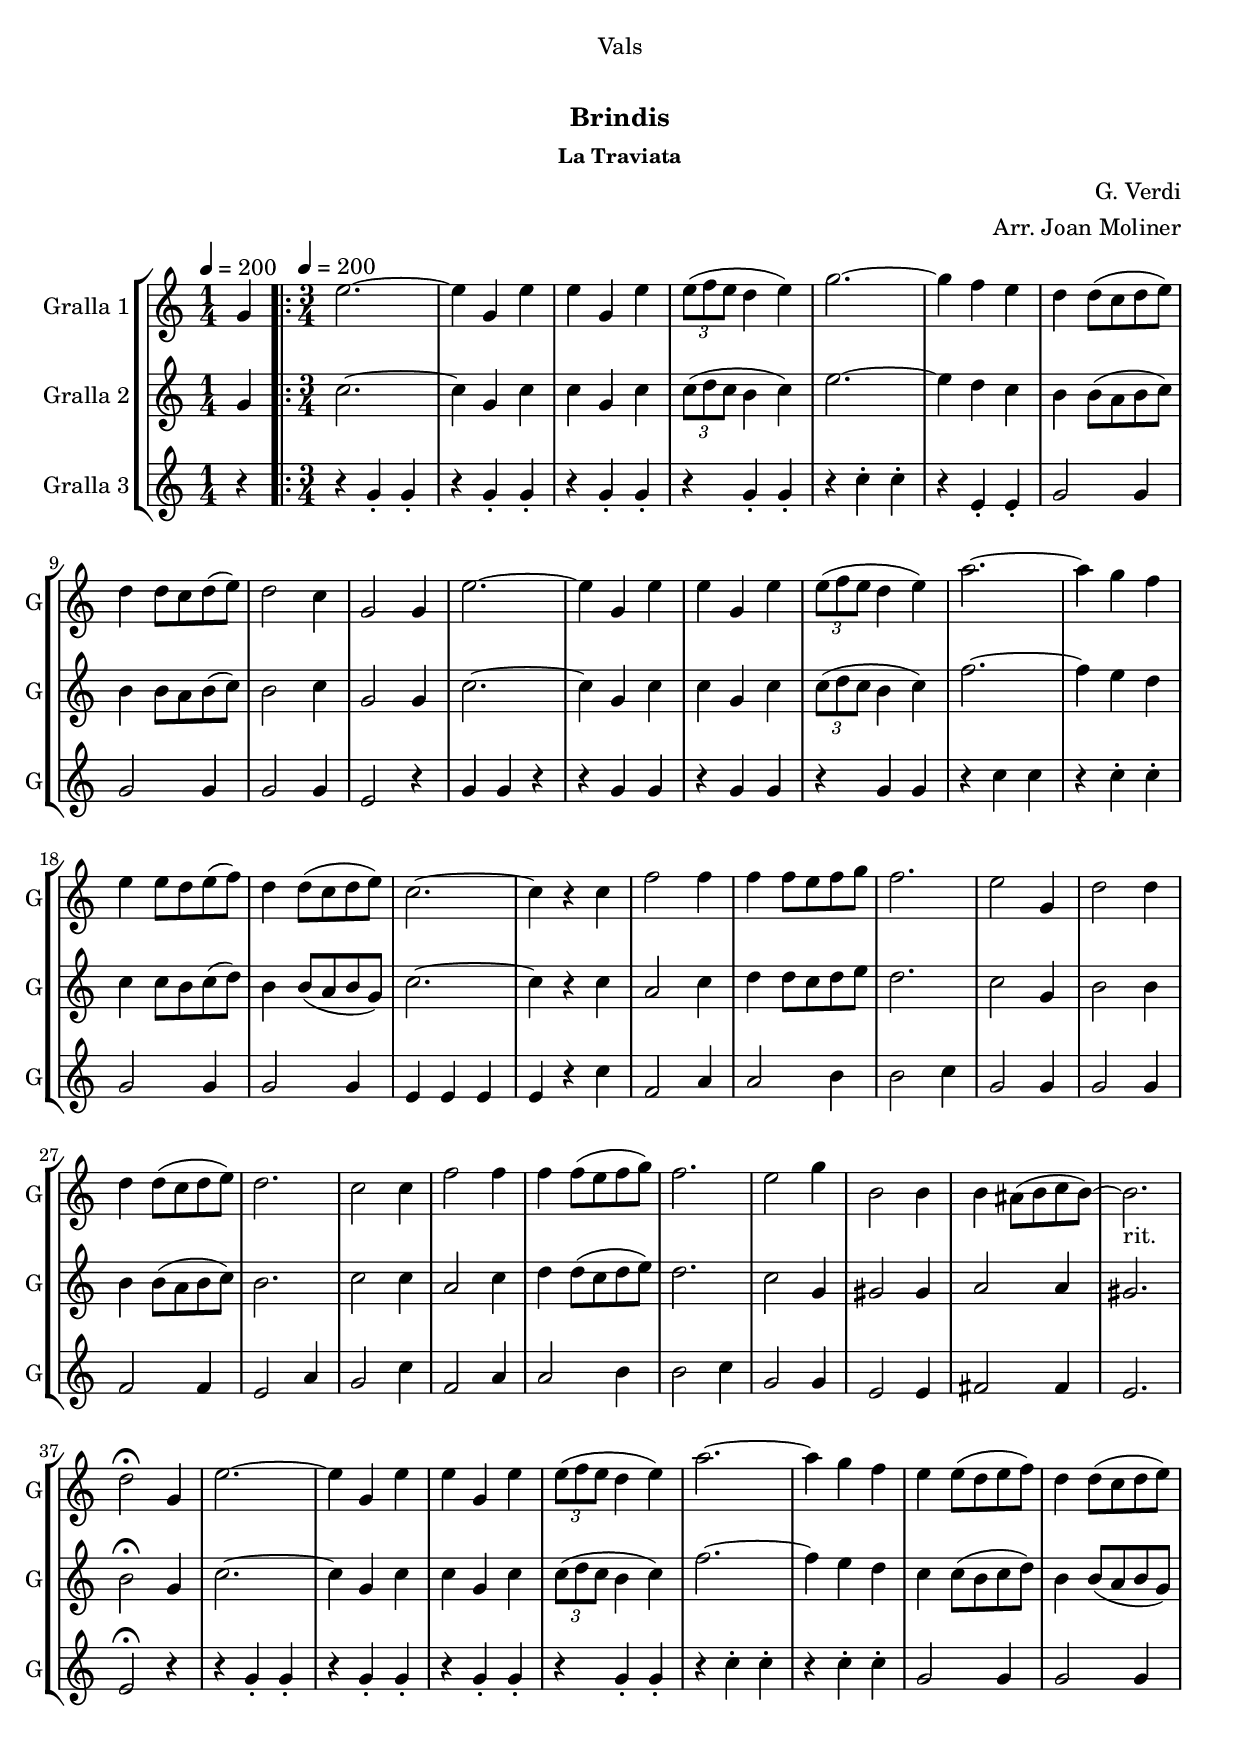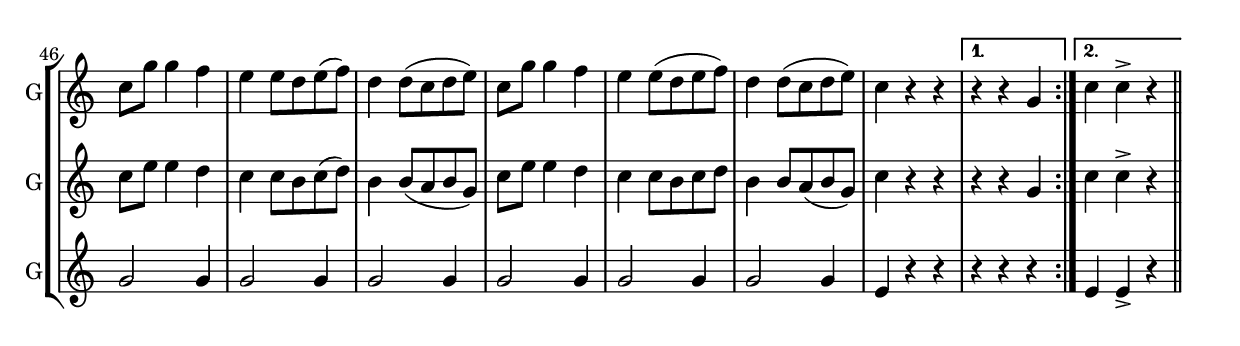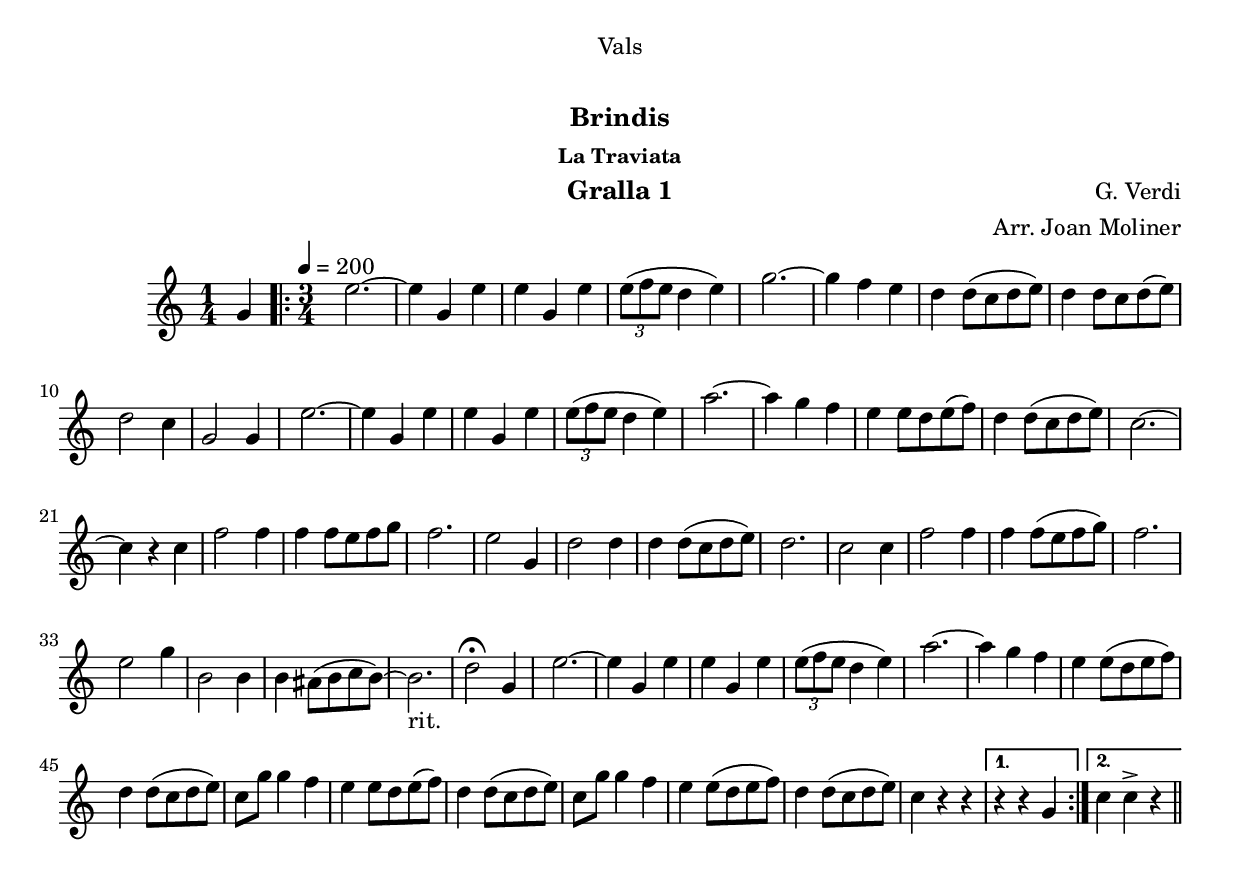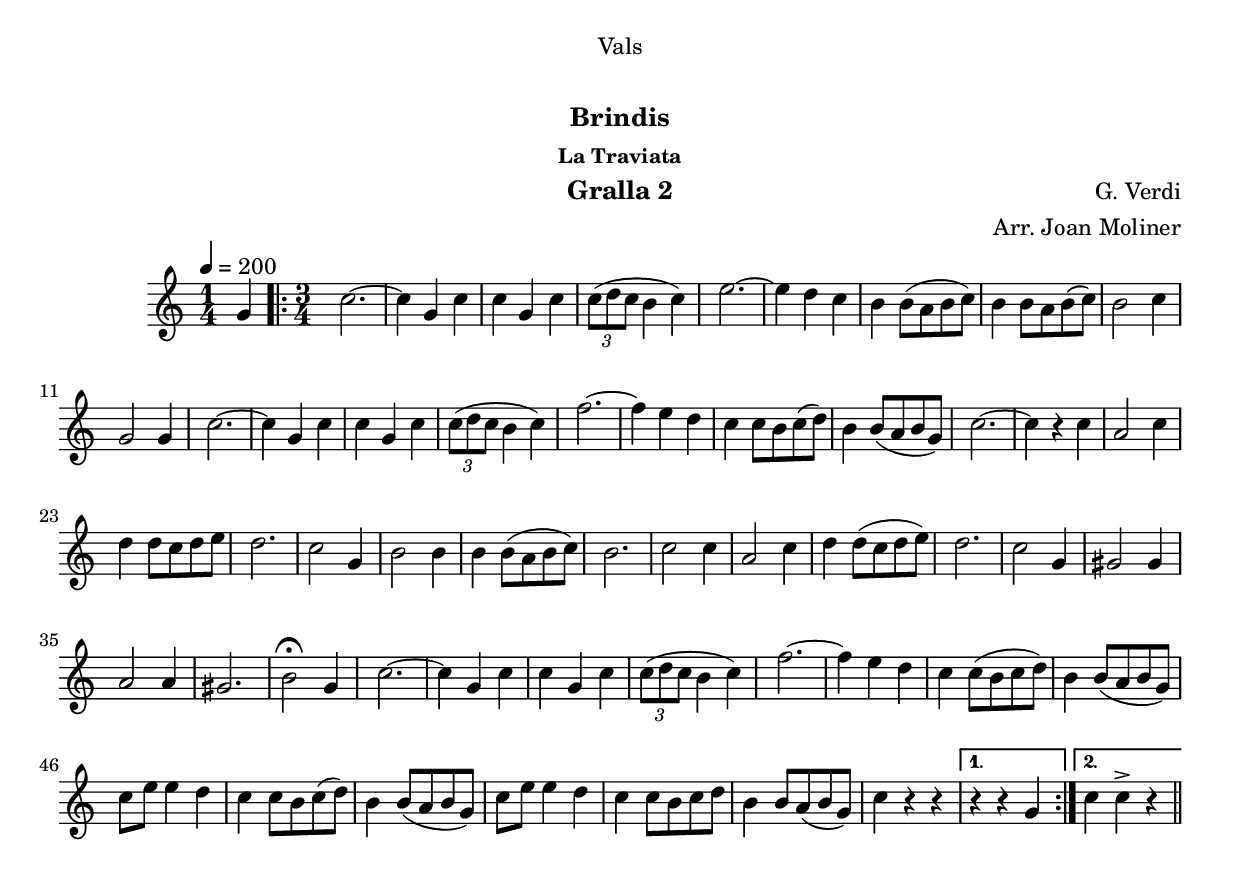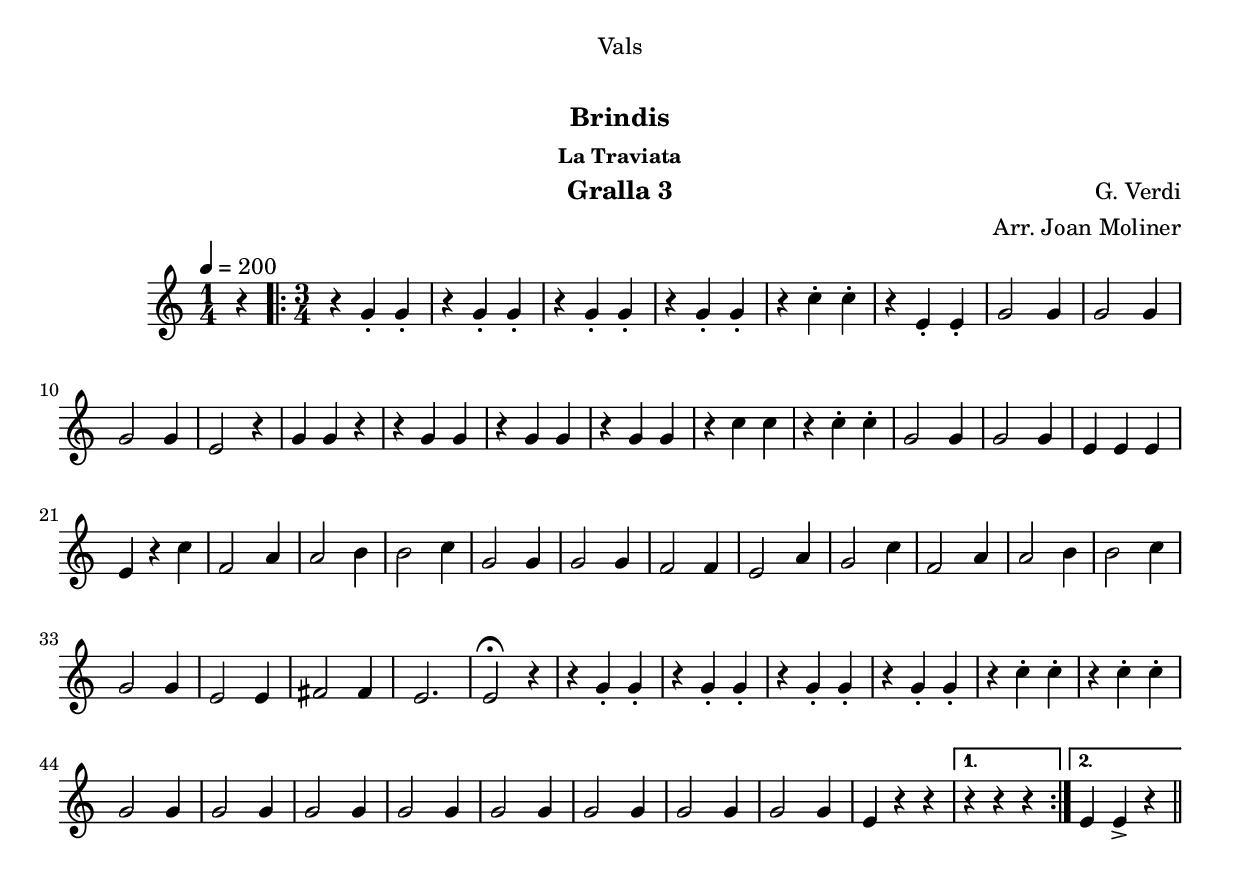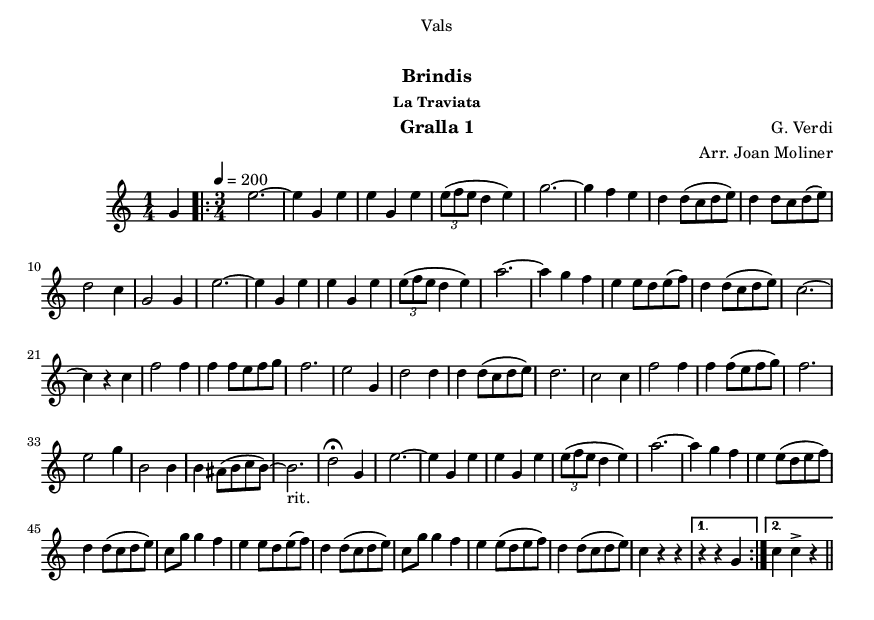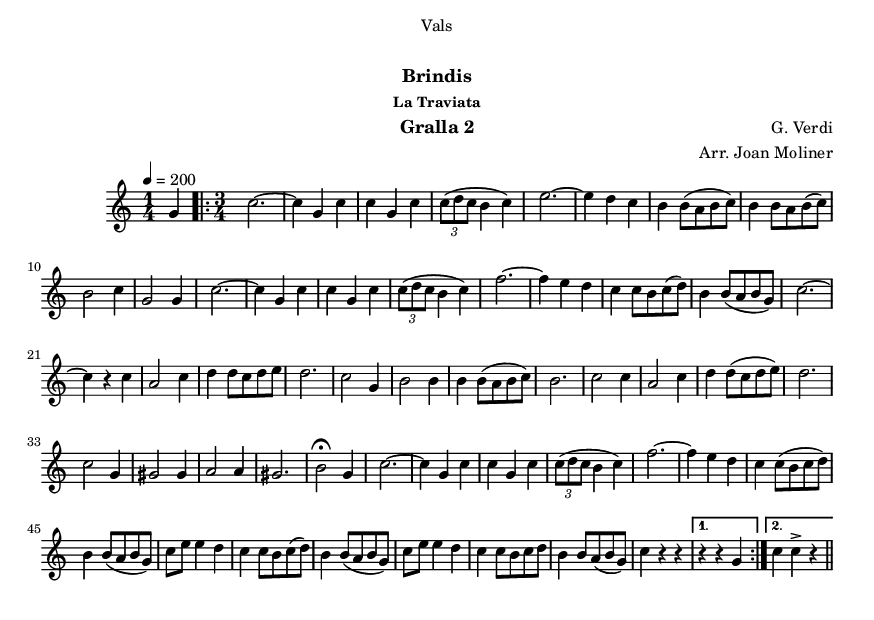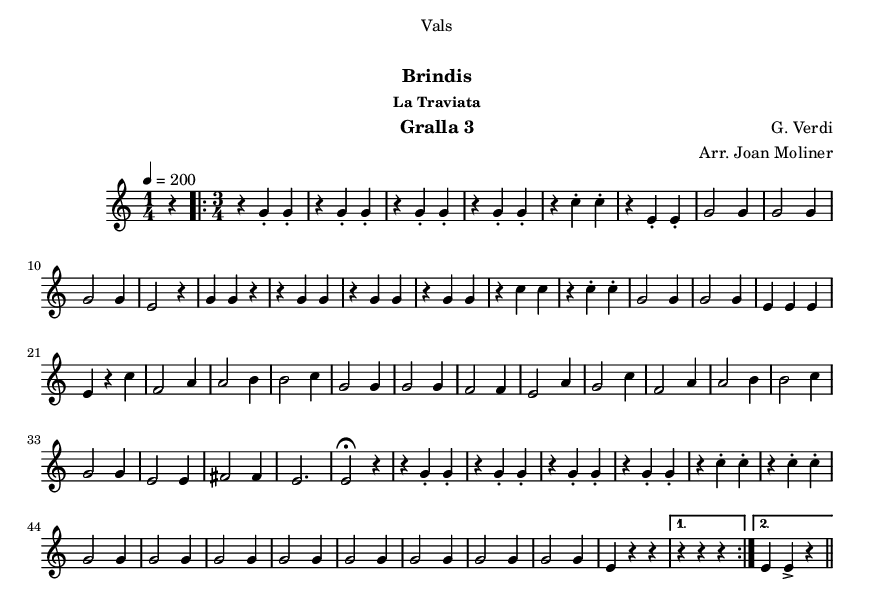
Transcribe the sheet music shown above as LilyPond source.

\version "2.16.0"

\header {
  dedication="Vals"
  title="  "
  subtitle="Brindis"
  subsubtitle="La Traviata"
  poet=""
  meter=""
  piece=""
  composer="G. Verdi"
  arranger="Arr. Joan Moliner"
  opus=""
  instrument=""
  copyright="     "
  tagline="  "
}

liniaroAa =
\relative g'
{
  \clef treble
  \key c \major
  \time 1/4
  g4 \tempo 4 = 200  |
  \time 3/4   \repeat volta 2 { e'2. ~  |
  e4 g, e'  |
  e4 g, e'  |
  %05
  \times 2/3 { e8 ( f e } d4 e )  |
  g2. ~  |
  g4 f e  |
  d4 d8 ( c d e )  |
  d4 d8 c d ( e )  |
  %10
  d2 c4  |
  g2 g4  |
  e'2. ~  |
  e4 g, e'  |
  e4 g, e'  |
  %15
  \times 2/3 { e8 ( f e } d4 e )   |
  a2. ~  |
  a4 g f  |
  e4 e8 d e ( f )  |
  d4 d8 ( c d e )  |
  %20
  c2. ~  |
  c4 r c  |
  f2 f4  |
  f4 f8 e f g  |
  f2.  |
  %25
  e2 g,4  |
  d'2 d4  |
  d4 d8 ( c d e )  |
  d2.  |
  c2 c4  |
  %30
  f2 f4  |
  f4 f8 ( e f g )  |
  f2.  |
  e2 g4  |
  b,2 b4  |
  %35
  b4 ais8 ( b c b ~ )  |
  b2. _"rit."  |
  d2 \fermata g,4  |
  e'2. ~  |
  e4 g, e'  |
  %40
  e4 g, e'  |
  \times 2/3 { e8 ( f e } d4 e )  |
  a2. ~  |
  a4 g f  |
  e4 e8 ( d e f )  |
  %45
  d4 d8 ( c d e )  |
  c8 g' g4 f  |
  e4 e8 d e ( f )  |
  d4 d8 ( c d e )  |
  c8 g' g4 f  |
  %50
  e4 e8 ( d e f )  |
  d4 d8 ( c d e )  |
  c4 r r }
  \alternative { { r4 r g }
  { c4 c-> r } } \bar "||"
}

liniaroAb =
\relative g'
{
  \tempo 4 = 200
  \clef treble
  \key c \major
  \time 1/4
  g4  |
  \time 3/4   \repeat volta 2 { c2. ~  |
  c4 g c  |
  c4 g c  |
  %05
  \times 2/3 { c8 ( d c } b4 c )  |
  e2. ~  |
  e4 d c  |
  b4 b8 ( a b c )  |
  b4 b8 a b ( c )  |
  %10
  b2 c4  |
  g2 g4  |
  c2. ~  |
  c4 g c  |
  c4 g c  |
  %15
  \times 2/3 { c8 ( d c } b4 c )   |
  f2. ~  |
  f4 e d  |
  c4 c8 b c ( d )  |
  b4 b8 ( a b g )  |
  %20
  c2. ~  |
  c4 r c  |
  a2 c4  |
  d4 d8 c d e  |
  d2.  |
  %25
  c2 g4  |
  b2 b4  |
  b4 b8 ( a b c )  |
  b2.  |
  c2 c4  |
  %30
  a2 c4  |
  d4 d8 ( c d e )  |
  d2.  |
  c2 g4  |
  gis2 gis4  |
  %35
  a2 a4  |
  gis2.   |
  b2 \fermata g4  |
  c2. ~  |
  c4 g c  |
  %40
  c4 g c  |
  \times 2/3 { c8 ( d c } b4 c )  |
  f2. ~  |
  f4 e d  |
  c4 c8 ( b c d )  |
  %45
  b4 b8 ( a b g )  |
  c8 e e4 d  |
  c4 c8 b c ( d )  |
  b4 b8 ( a b g )  |
  c8 e e4 d  |
  %50
  c4 c8 b c d  |
  b4 b8 a ( b g )  |
  c4 r r }
  \alternative { { r4 r g }
  { c4 c-> r } } \bar "||"
}

liniaroAc =
\relative g'
{
  \tempo 4 = 200
  \clef treble
  \key c \major
  \time 1/4
  r4  |
  \time 3/4   \repeat volta 2 { r4 g-. g-.  |
  r4 g-. g-.  |
  r4 g-. g-.  |
  %05
  r4 g-. g-.  |
  r4 c-. c-.  |
  r4 e,-. e-.  |
  g2 g4  |
  g2 g4  |
  %10
  g2 g4  |
  e2 r4  |
  g4 g r4  | % kompletite
  r4 g g  |
  r4 g g  |
  %15
  r4 g g  |
  r4 c c  |
  r4 c-. c-.  |
  g2 g4  |
  g2 g4  |
  %20
  e4 e e  |
  e4 r c'  |
  f,2 a4  |
  a2 b4  |
  b2 c4  |
  %25
  g2 g4  |
  g2 g4  |
  f2 f4  |
  e2 a4  |
  g2 c4  |
  %30
  f,2 a4  |
  a2 b4  |
  b2 c4  |
  g2 g4  |
  e2 e4  |
  %35
  fis2 fis4  |
  e2.   |
  e2 \fermata r4  |
  r4 g-. g-.  |
  r4 g-. g-.  |
  %40
  r4 g-. g-.  |
  r4 g-. g-.  |
  r4 c-. c-.  |
  r4 c-. c-.  |
  g2 g4  |
  %45
  g2 g4  |
  g2 g4  |
  g2 g4  |
  g2 g4  |
  g2 g4  |
  %50
  g2 g4  |
  g2 g4  |
  e4 r r }
  \alternative { { r4 r r }
  { e4 e-> r } } \bar "||"
}

\book {

\paper {
  print-page-number = false
}

\bookpart {
  \score {
    \new StaffGroup {
      \override Score.RehearsalMark #'self-alignment-X = #LEFT
      <<
        \new Staff \with {instrumentName = #"Gralla 1" shortInstrumentName = #"G"} \liniaroAa
        \new Staff \with {instrumentName = #"Gralla 2" shortInstrumentName = #"G"} \liniaroAb
        \new Staff \with {instrumentName = #"Gralla 3" shortInstrumentName = #"G"} \liniaroAc
      >>
    }
    \layout {}
  }\score { \unfoldRepeats
    \new StaffGroup {
      \override Score.RehearsalMark #'self-alignment-X = #LEFT
      <<
        \new Staff \with {instrumentName = #"Gralla 1" shortInstrumentName = #"G"} \liniaroAa
        \new Staff \with {instrumentName = #"Gralla 2" shortInstrumentName = #"G"} \liniaroAb
        \new Staff \with {instrumentName = #"Gralla 3" shortInstrumentName = #"G"} \liniaroAc
      >>
    }
    \midi {}
  }
}

\bookpart {
  \header {instrument="Gralla 1"}
  \score {
    \new StaffGroup {
      \override Score.RehearsalMark #'self-alignment-X = #LEFT
      <<
        \new Staff \liniaroAa
      >>
    }
    \layout {}
  }\score { \unfoldRepeats
    \new StaffGroup {
      \override Score.RehearsalMark #'self-alignment-X = #LEFT
      <<
        \new Staff \liniaroAa
      >>
    }
    \midi {}
  }
}

\bookpart {
  \header {instrument="Gralla 2"}
  \score {
    \new StaffGroup {
      \override Score.RehearsalMark #'self-alignment-X = #LEFT
      <<
        \new Staff \liniaroAb
      >>
    }
    \layout {}
  }\score { \unfoldRepeats
    \new StaffGroup {
      \override Score.RehearsalMark #'self-alignment-X = #LEFT
      <<
        \new Staff \liniaroAb
      >>
    }
    \midi {}
  }
}

\bookpart {
  \header {instrument="Gralla 3"}
  \score {
    \new StaffGroup {
      \override Score.RehearsalMark #'self-alignment-X = #LEFT
      <<
        \new Staff \liniaroAc
      >>
    }
    \layout {}
  }\score { \unfoldRepeats
    \new StaffGroup {
      \override Score.RehearsalMark #'self-alignment-X = #LEFT
      <<
        \new Staff \liniaroAc
      >>
    }
    \midi {}
  }
}

}

\book {

\paper {
  print-page-number = false
  #(set-paper-size "a6landscape")
  #(layout-set-staff-size 14)
}

\bookpart {
  \header {instrument="Gralla 1"}
  \score {
    \new StaffGroup {
      \override Score.RehearsalMark #'self-alignment-X = #LEFT
      <<
        \new Staff \liniaroAa
      >>
    }
    \layout {}
  }
}

\bookpart {
  \header {instrument="Gralla 2"}
  \score {
    \new StaffGroup {
      \override Score.RehearsalMark #'self-alignment-X = #LEFT
      <<
        \new Staff \liniaroAb
      >>
    }
    \layout {}
  }
}

\bookpart {
  \header {instrument="Gralla 3"}
  \score {
    \new StaffGroup {
      \override Score.RehearsalMark #'self-alignment-X = #LEFT
      <<
        \new Staff \liniaroAc
      >>
    }
    \layout {}
  }
}

}

